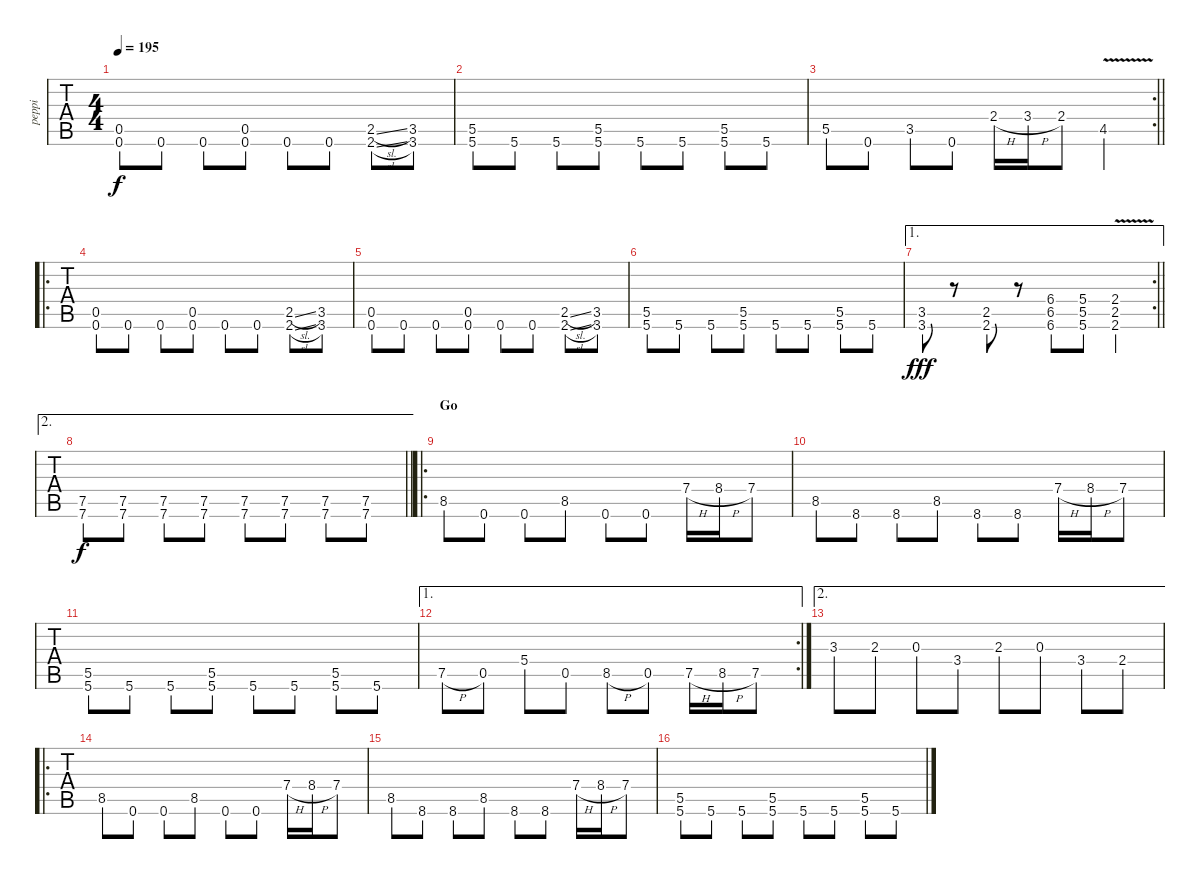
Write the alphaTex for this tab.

\track ("peppi" "peppi") {instrument distortionguitar}
\staff {tabs}
\tuning (D4 A3 F3 C3 G2 C2) {hide}
\ts (4 4)
\tempo 195
\clef g2
\ks c
(0.5 0.6).8{dy f} 0.6.8 0.6.8 (0.5 0.6).8 0.6.8 0.6.8 (2.5{sl} 2.6{sl}).8 (3.5 3.6).8 |
(5.5 5.6).8 5.6.8 5.6.8 (5.5 5.6).8 5.6.8 5.6.8 (5.5 5.6).8 5.6.8 |
\rc 2
\barLineRight lightlight
5.5.8 0.6.8 3.5.8 0.6.8 2.4{h}.16 3.4{h}.16 2.4.8 4.5{v}.4 |
\ro
(0.5 0.6).8 0.6.8 0.6.8 (0.5 0.6).8 0.6.8 0.6.8 (2.5{sl} 2.6{sl}).8 (3.5 3.6).8 |
(0.5 0.6).8 0.6.8 0.6.8 (0.5 0.6).8 0.6.8 0.6.8 (2.5{sl} 2.6{sl}).8 (3.5 3.6).8 |
(5.5 5.6).8 5.6.8 5.6.8 (5.5 5.6).8 5.6.8 5.6.8 (5.5 5.6).8 5.6.8 |
\ae 1
\rc 2
\barLineRight lightlight
(3.5 3.6).8{dy fff} r.8 (2.5 2.6).8 r.8 (6.4 6.5 6.6).8 (5.4 5.5 5.6).8 (2.4 2.5{v} 2.6).4 |
\ae 2
\barLineRight lightlight
(7.5 7.6).8{dy f} (7.5 7.6).8 (7.5 7.6).8 (7.5 7.6).8 (7.5 7.6).8 (7.5 7.6).8 (7.5 7.6).8 (7.5 7.6).8 |
\ro
\section ("" "Go")
8.5.8 0.6.8 0.6.8 8.5.8 0.6.8 0.6.8 7.4{h}.16 8.4{h}.16 7.4.8 |
8.5.8 8.6.8 8.6.8 8.5.8 8.6.8 8.6.8 7.4{h}.16 8.4{h}.16 7.4.8 |
(5.5 5.6).8 5.6.8 5.6.8 (5.5 5.6).8 5.6.8 5.6.8 (5.5 5.6).8 5.6.8 |
\ae 1
\rc 2
7.5{h}.8 0.5.8 5.4.8 0.5.8 8.5{h}.8 0.5.8 7.5{h}.16 8.5{h}.16 7.5.8 |
\ae 2
3.3.8 2.3.8 0.3.8 3.4.8 2.3.8 0.3.8 3.4.8 2.4.8 |
\ro
8.5.8 0.6.8 0.6.8 8.5.8 0.6.8 0.6.8 7.4{h}.16 8.4{h}.16 7.4.8 |
8.5.8 8.6.8 8.6.8 8.5.8 8.6.8 8.6.8 7.4{h}.16 8.4{h}.16 7.4.8 |
(5.5 5.6).8 5.6.8 5.6.8 (5.5 5.6).8 5.6.8 5.6.8 (5.5 5.6).8 5.6.8
